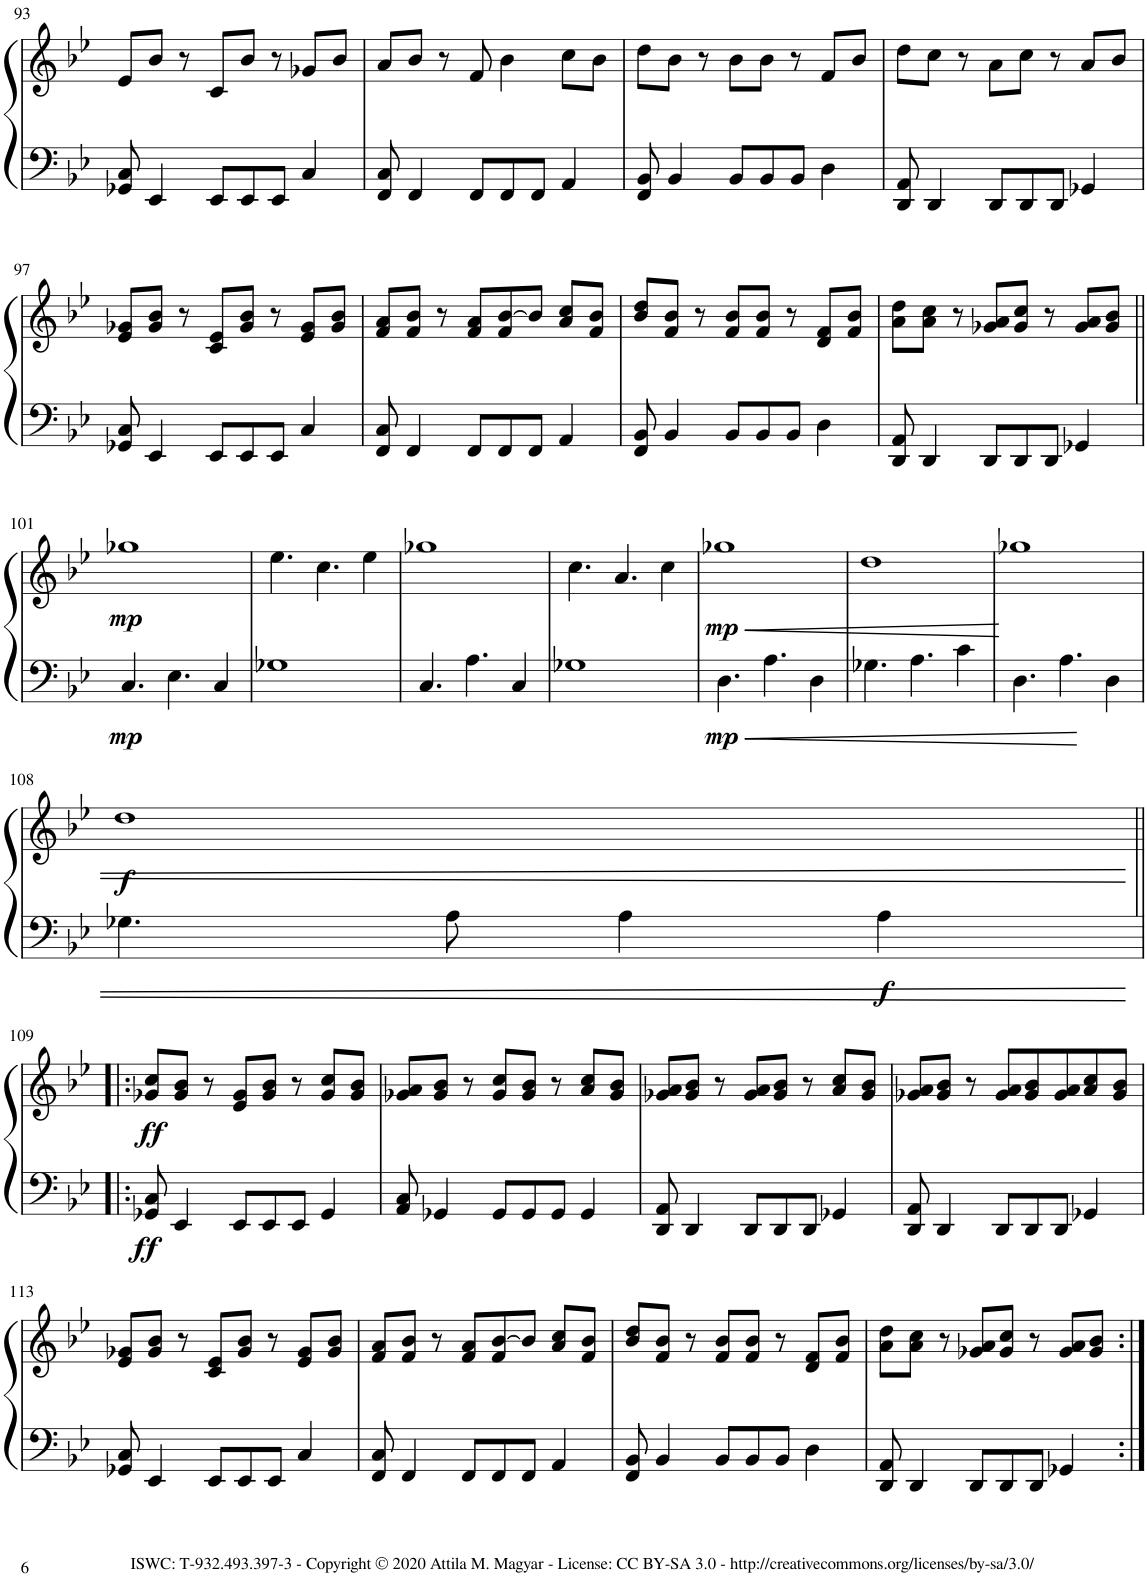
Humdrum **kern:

**kern	**kern	**dynam
*part1	*part1	*part1
*staff2	*staff1	*staff1/2
*I"Piano	*	*
*I'Pno.	*	*
!!LO:PB:g=z
*clefF4	*clefG2	*
*k[b-e-]	*k[b-e-]	*
*M4/4	*M4/4	*
=93	=93	=93
8GG-X/ 8C/	8e-/L	.
4EE-/	8b-/J	.
.	8r	.
8EE-/L	8c/L	.
8EE-/	8b-/J	.
8EE-/J	8r	.
4C/	8g-X/L	.
.	8b-/J	.
=94	=94	=94
8FF/ 8C/	8a/L	.
4FF/	8b-/J	.
.	8r	.
8FF/L	8f/	.
8FF/	4b-\	.
8FF/J	.	.
4AA/	8cc\L	.
.	8b-\J	.
=95	=95	=95
8FF/ 8BB-/	8dd\L	.
4BB-/	8b-\J	.
.	8r	.
8BB-/L	8b-\L	.
8BB-/	8b-\J	.
8BB-/J	8r	.
4D\	8f/L	.
.	8b-/J	.
=96	=96	=96
8DD/ 8AA/	8dd\L	.
4DD/	8cc\J	.
.	8r	.
8DD/L	8a\L	.
8DD/	8cc\J	.
8DD/J	8r	.
4GG-X/	8a/L	.
.	8b-/J	.
!!LO:LB:g=z
=97	=97	=97
8GG-X/ 8C/	8e-/ 8g-X/L	.
4EE-/	8g-/ 8b-/J	.
.	8r	.
8EE-/L	8c/ 8e-/L	.
8EE-/	8g-/ 8b-/J	.
8EE-/J	8r	.
4C/	8e-/ 8g-/L	.
.	8g-/ 8b-/J	.
=98	=98	=98
8FF/ 8C/	8f/ 8a/L	.
4FF/	8f/ 8b-/J	.
.	8r	.
8FF/L	8f/ 8a/L	.
8FF/	8f/ [8b-/	.
8FF/J	8b-/J]	.
4AA/	8a/ 8cc/L	.
.	8f/ 8b-/J	.
=99	=99	=99
8FF/ 8BB-/	8b-/ 8dd/L	.
4BB-/	8f/ 8b-/J	.
.	8r	.
8BB-/L	8f/ 8b-/L	.
8BB-/	8f/ 8b-/J	.
8BB-/J	8r	.
4D\	8d/ 8f/L	.
.	8f/ 8b-/J	.
=100	=100	=100
8DD/ 8AA/	8a\ 8dd\L	.
4DD/	8a\ 8cc\J	.
.	8r	.
8DD/L	8g-X/ 8a/L	.
8DD/	8g-/ 8cc/J	.
8DD/J	8r	.
4GG-X/	8g-/ 8a/L	.
.	8g-/ 8b-/J	.
!!LO:LB:g=z
=101||	=101||	=101||
!	!	!LO:DY:b=2
!	!	!LO:DY:n=1:b
4.C/	1gg-X	mp mp
4.E-\	.	.
4C/	.	.
=102	=102	=102
1G-X	4.ee-\	.
.	4.cc\	.
.	4ee-\	.
=103	=103	=103
4.C/	1gg-X	.
4.A\	.	.
4C/	.	.
=104	=104	=104
1G-X	4.cc\	.
.	4.a/	.
.	4cc\	.
=105	=105	=105
!	!	!LO:HP:b
!	!	!LO:DY:n=1:b=2
!	!	!LO:DY:n=2:b
4.D\	1gg-X	< mp mp
4.A\	.	.
4D\	.	.
=106	=106	=106
4.G-X\	1dd	.
4.A\	.	.
4c\	.	.
=107	=107	=107
4.D\	1gg-X	.
4.A\	.	.
4D\	.	.
!!LO:LB:g=z
=108	=108	=108
!	!	!LO:DY:b
4.G-X\	1dd	f
8A\	.	.
4A\	.	.
!	!	!LO:DY:b=2
4A\	.	f
.	.	[
!!LO:LB:g=z
=109!|:	=109!|:	=109!|:
!	!	!LO:DY:b=2
!	!	!LO:DY:n=1:b
8GG-X/ 8C/	8g-X/ 8cc/L	ff ff
4EE-/	8g-/ 8b-/J	.
.	8r	.
8EE-/L	8e-/ 8g-/L	.
8EE-/	8g-/ 8b-/J	.
8EE-/J	8r	.
4GG-/	8g-/ 8cc/L	.
.	8g-/ 8b-/J	.
=110	=110	=110
8AA/ 8C/	8g-X/ 8a/L	.
4GG-X/	8g-/ 8b-/J	.
.	8r	.
8GG-/L	8g-/ 8cc/L	.
8GG-/	8g-/ 8b-/J	.
8GG-/J	8r	.
4GG-/	8a/ 8cc/L	.
.	8g-/ 8b-/J	.
=111	=111	=111
8DD/ 8AA/	8g-X/ 8a/L	.
4DD/	8g-/ 8b-/J	.
.	8r	.
8DD/L	8g-/ 8a/L	.
8DD/	8g-/ 8b-/J	.
8DD/J	8r	.
4GG-X/	8a/ 8cc/L	.
.	8g-/ 8b-/J	.
=112	=112	=112
8DD/ 8AA/	8g-X/ 8a/L	.
4DD/	8g-/ 8b-/J	.
.	8r	.
8DD/L	8g-/ 8a/L	.
8DD/	8g-/ 8b-/	.
8DD/J	8g-/ 8a/	.
4GG-X/	8a/ 8cc/	.
.	8g-/ 8b-/J	.
!!LO:LB:g=z
=113	=113	=113
8GG-X/ 8C/	8e-/ 8g-X/L	.
4EE-/	8g-/ 8b-/J	.
.	8r	.
8EE-/L	8c/ 8e-/L	.
8EE-/	8g-/ 8b-/J	.
8EE-/J	8r	.
4C/	8e-/ 8g-/L	.
.	8g-/ 8b-/J	.
=114	=114	=114
8FF/ 8C/	8f/ 8a/L	.
4FF/	8f/ 8b-/J	.
.	8r	.
8FF/L	8f/ 8a/L	.
8FF/	8f/ [8b-/	.
8FF/J	8b-/J]	.
4AA/	8a/ 8cc/L	.
.	8f/ 8b-/J	.
=115	=115	=115
8FF/ 8BB-/	8b-/ 8dd/L	.
4BB-/	8f/ 8b-/J	.
.	8r	.
8BB-/L	8f/ 8b-/L	.
8BB-/	8f/ 8b-/J	.
8BB-/J	8r	.
4D\	8d/ 8f/L	.
.	8f/ 8b-/J	.
=116	=116	=116
8DD/ 8AA/	8a\ 8dd\L	.
4DD/	8a\ 8cc\J	.
.	8r	.
8DD/L	8g-X/ 8a/L	.
8DD/	8g-/ 8cc/J	.
8DD/J	8r	.
4GG-X/	8g-/ 8a/L	.
.	8g-/ 8b-/J	.
=:|!	=:|!	=:|!
*-	*-	*-
